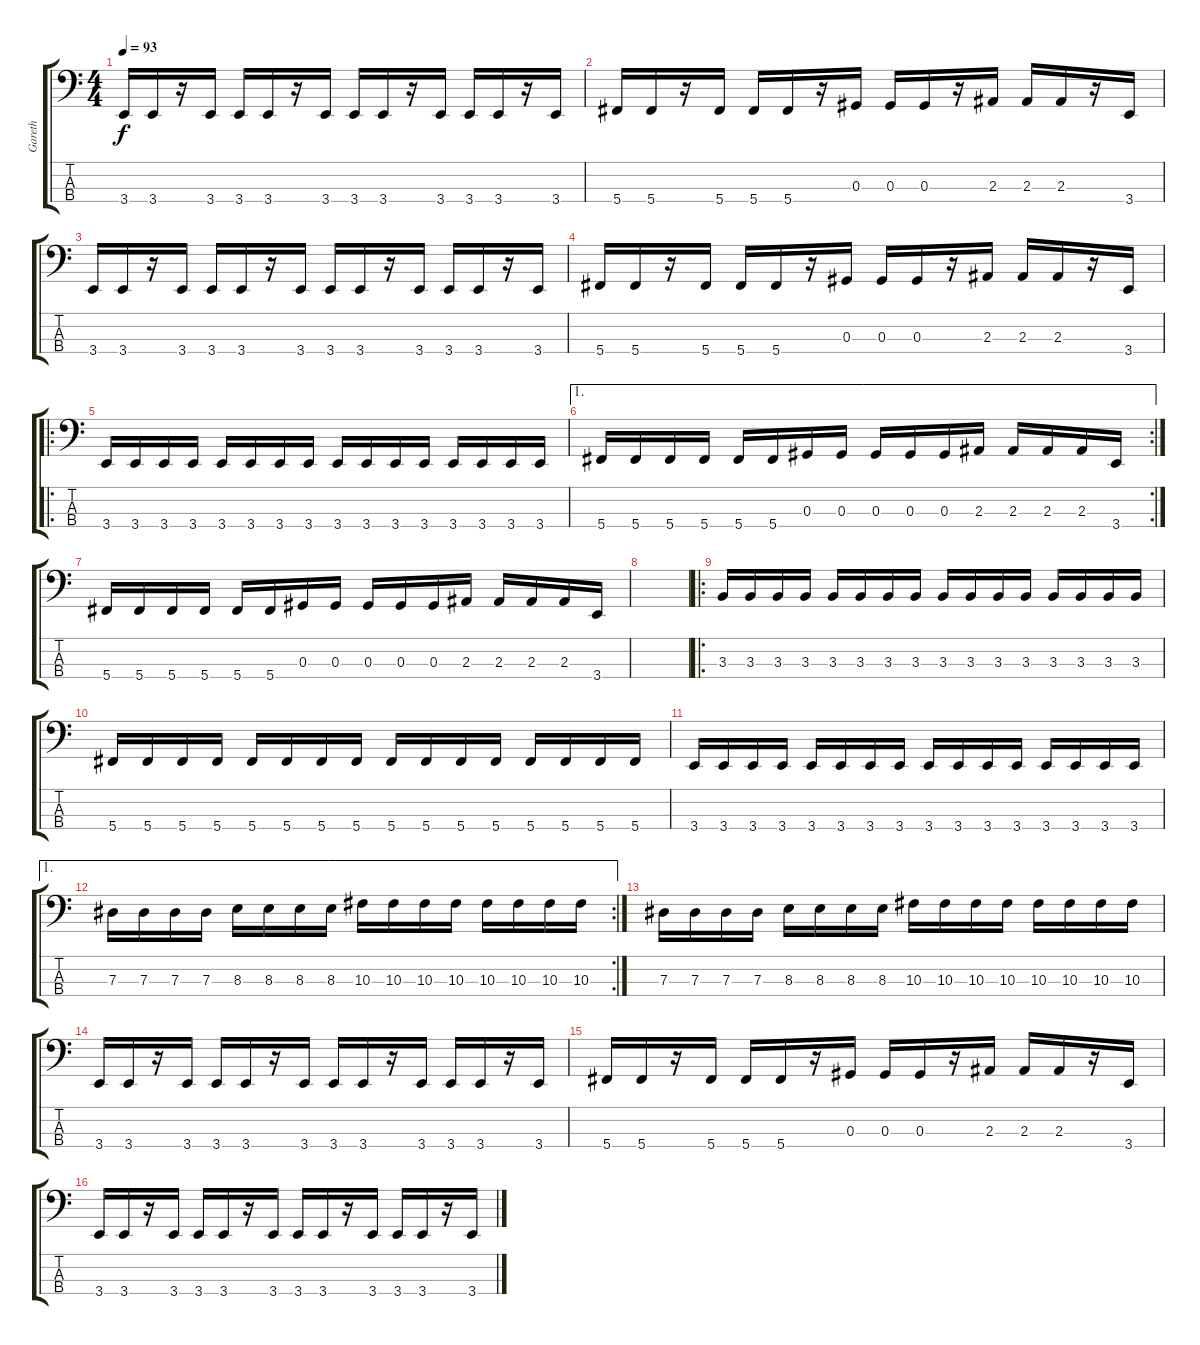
\track ("Gareth" "Gareth") {instrument electricbasspick}
\staff {score tabs}
\tuning (Gb2 Db2 Ab1 Db1) {hide}
\ts (4 4)
\tempo 93
\clef f4
\ks c
3.4.16{dy f} 3.4.16 r.16 3.4.16 3.4.16 3.4.16 r.16 3.4.16 3.4.16 3.4.16 r.16 3.4.16 3.4.16 3.4.16 r.16 3.4.16 |
5.4.16 5.4.16 r.16 5.4.16 5.4.16 5.4.16 r.16 0.3.16 0.3.16 0.3.16 r.16 2.3.16 2.3.16 2.3.16 r.16 3.4.16 |
3.4.16 3.4.16 r.16 3.4.16 3.4.16 3.4.16 r.16 3.4.16 3.4.16 3.4.16 r.16 3.4.16 3.4.16 3.4.16 r.16 3.4.16 |
5.4.16 5.4.16 r.16 5.4.16 5.4.16 5.4.16 r.16 0.3.16 0.3.16 0.3.16 r.16 2.3.16 2.3.16 2.3.16 r.16 3.4.16 |
\ro
3.4.16 3.4.16 3.4.16 3.4.16 3.4.16 3.4.16 3.4.16 3.4.16 3.4.16 3.4.16 3.4.16 3.4.16 3.4.16 3.4.16 3.4.16 3.4.16 |
\ae 1
\rc 2
5.4.16 5.4.16 5.4.16 5.4.16 5.4.16 5.4.16 0.3.16 0.3.16 0.3.16 0.3.16 0.3.16 2.3.16 2.3.16 2.3.16 2.3.16 3.4.16 |
5.4.16 5.4.16 5.4.16 5.4.16 5.4.16 5.4.16 0.3.16 0.3.16 0.3.16 0.3.16 0.3.16 2.3.16 2.3.16 2.3.16 2.3.16 3.4.16 |
|
\ro
3.3.16 3.3.16 3.3.16 3.3.16 3.3.16 3.3.16 3.3.16 3.3.16 3.3.16 3.3.16 3.3.16 3.3.16 3.3.16 3.3.16 3.3.16 3.3.16 |
5.4.16 5.4.16 5.4.16 5.4.16 5.4.16 5.4.16 5.4.16 5.4.16 5.4.16 5.4.16 5.4.16 5.4.16 5.4.16 5.4.16 5.4.16 5.4.16 |
3.4.16 3.4.16 3.4.16 3.4.16 3.4.16 3.4.16 3.4.16 3.4.16 3.4.16 3.4.16 3.4.16 3.4.16 3.4.16 3.4.16 3.4.16 3.4.16 |
\ae 1
\rc 2
7.3.16 7.3.16 7.3.16 7.3.16 8.3.16 8.3.16 8.3.16 8.3.16 10.3.16 10.3.16 10.3.16 10.3.16 10.3.16 10.3.16 10.3.16 10.3.16 |
7.3.16 7.3.16 7.3.16 7.3.16 8.3.16 8.3.16 8.3.16 8.3.16 10.3.16 10.3.16 10.3.16 10.3.16 10.3.16 10.3.16 10.3.16 10.3.16 |
3.4.16 3.4.16 r.16 3.4.16 3.4.16 3.4.16 r.16 3.4.16 3.4.16 3.4.16 r.16 3.4.16 3.4.16 3.4.16 r.16 3.4.16 |
5.4.16 5.4.16 r.16 5.4.16 5.4.16 5.4.16 r.16 0.3.16 0.3.16 0.3.16 r.16 2.3.16 2.3.16 2.3.16 r.16 3.4.16 |
3.4.16 3.4.16 r.16 3.4.16 3.4.16 3.4.16 r.16 3.4.16 3.4.16 3.4.16 r.16 3.4.16 3.4.16 3.4.16 r.16 3.4.16
